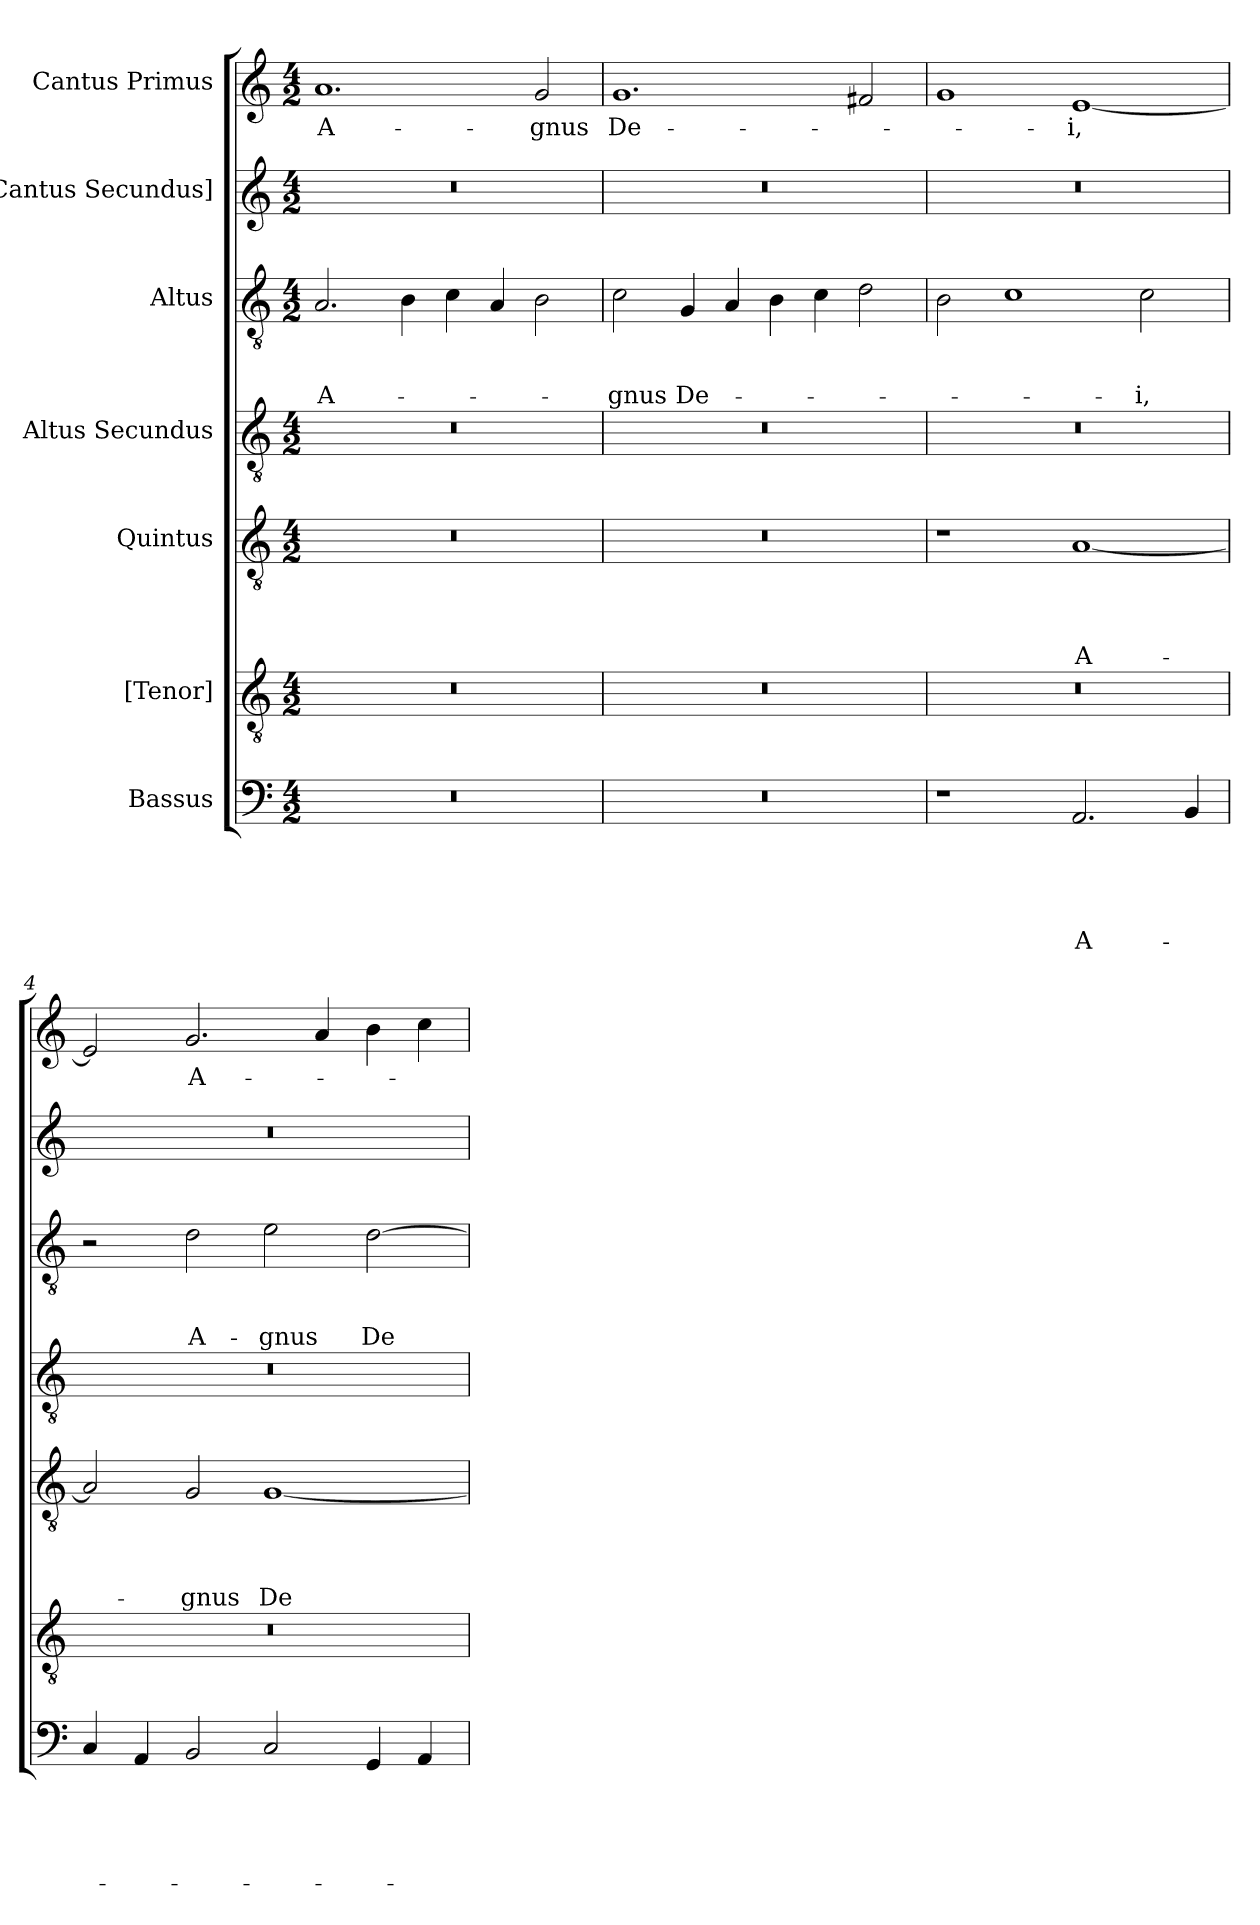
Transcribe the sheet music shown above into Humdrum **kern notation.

**kern	**text	**text	**text	**text	**text	**kern	**kern	**text	**text	**text	**text	**kern	**kern	**text	**text	**text	**kern	**kern	**text
*part7	*part7	*part7	*part7	*part7	*part7	*part6	*part5	*part5	*part5	*part5	*part5	*part4	*part3	*part3	*part3	*part3	*part2	*part1	*part1
*staff7	*staff7	*staff7	*staff7	*staff7	*staff7	*staff6	*staff5	*staff5	*staff5	*staff5	*staff5	*staff4	*staff3	*staff3	*staff3	*staff3	*staff2	*staff1	*staff1
*I"Bassus	*	*	*	*	*	*I"[Tenor]	*I"Quintus	*	*	*	*	*I"Altus Secundus	*I"Altus	*	*	*	*I"[Cantus Secundus]	*I"Cantus Primus	*
*clefF4	*	*	*	*	*	*clefGv2	*clefGv2	*	*	*	*	*clefGv2	*clefGv2	*	*	*	*clefG2	*clefG2	*
*k[]	*	*	*	*	*	*k[]	*k[]	*	*	*	*	*k[]	*k[]	*	*	*	*k[]	*k[]	*
*M4/2	*	*	*	*	*	*M4/2	*M4/2	*	*	*	*	*M4/2	*M4/2	*	*	*	*M4/2	*M4/2	*
=1	=1	=1	=1	=1	=1	=1	=1	=1	=1	=1	=1	=1	=1	=1	=1	=1	=1	=1	=1
0r	.	.	.	.	.	0r	0r	.	.	.	.	0r	2.A/	.	.	A-	0r	1.a/	A-
.	.	.	.	.	.	.	.	.	.	.	.	.	4B\	.	.	.	.	.	.
.	.	.	.	.	.	.	.	.	.	.	.	.	4c\	.	.	.	.	.	.
.	.	.	.	.	.	.	.	.	.	.	.	.	4A/	.	.	.	.	.	.
.	.	.	.	.	.	.	.	.	.	.	.	.	2B\	.	.	.	.	2g/	-gnus
=2	=2	=2	=2	=2	=2	=2	=2	=2	=2	=2	=2	=2	=2	=2	=2	=2	=2	=2	=2
0r	.	.	.	.	.	0r	0r	.	.	.	.	0r	2c\	.	.	-gnus	0r	1.g/	De-
.	.	.	.	.	.	.	.	.	.	.	.	.	4G/	.	.	De-	.	.	.
.	.	.	.	.	.	.	.	.	.	.	.	.	4A/	.	.	.	.	.	.
.	.	.	.	.	.	.	.	.	.	.	.	.	4B\	.	.	.	.	.	.
.	.	.	.	.	.	.	.	.	.	.	.	.	4c\	.	.	.	.	.	.
.	.	.	.	.	.	.	.	.	.	.	.	.	2d\	.	.	.	.	2f#X/	.
=3	=3	=3	=3	=3	=3	=3	=3	=3	=3	=3	=3	=3	=3	=3	=3	=3	=3	=3	=3
1r	.	.	.	.	.	0r	1r	.	.	.	.	0r	2B\	.	.	.	0r	1g/	.
.	.	.	.	.	.	.	.	.	.	.	.	.	1c\	.	.	.	.	.	.
2.AA/	.	.	.	.	A-	.	[1A/	.	.	.	A-	.	.	.	.	.	.	[1e/	-i,
.	.	.	.	.	.	.	.	.	.	.	.	.	2c\	.	.	-i,	.	.	.
4BB/	.	.	.	.	.	.	.	.	.	.	.	.	.	.	.	.	.	.	.
=4	=4	=4	=4	=4	=4	=4	=4	=4	=4	=4	=4	=4	=4	=4	=4	=4	=4	=4	=4
4C/	.	.	.	.	.	0r	2A/]	.	.	.	.	0r	2r	.	.	.	0r	2e/]	.
4AA/	.	.	.	.	.	.	.	.	.	.	.	.	.	.	.	.	.	.	.
2BB/	.	.	.	.	.	.	2G/	.	.	.	-gnus	.	2d\	.	.	A-	.	2.g/	A-
2C/	.	.	.	.	.	.	[1G/	.	.	.	De-	.	2e\	.	.	-gnus	.	.	.
.	.	.	.	.	.	.	.	.	.	.	.	.	.	.	.	.	.	4a/	.
4GG/	.	.	.	.	.	.	.	.	.	.	.	.	[2d\	.	.	De-	.	4b\	.
4AA/	.	.	.	.	.	.	.	.	.	.	.	.	.	.	.	.	.	4cc\	.
=	=	=	=	=	=	=	=	=	=	=	=	=	=	=	=	=	=	=	=
*-	*-	*-	*-	*-	*-	*-	*-	*-	*-	*-	*-	*-	*-	*-	*-	*-	*-	*-	*-
